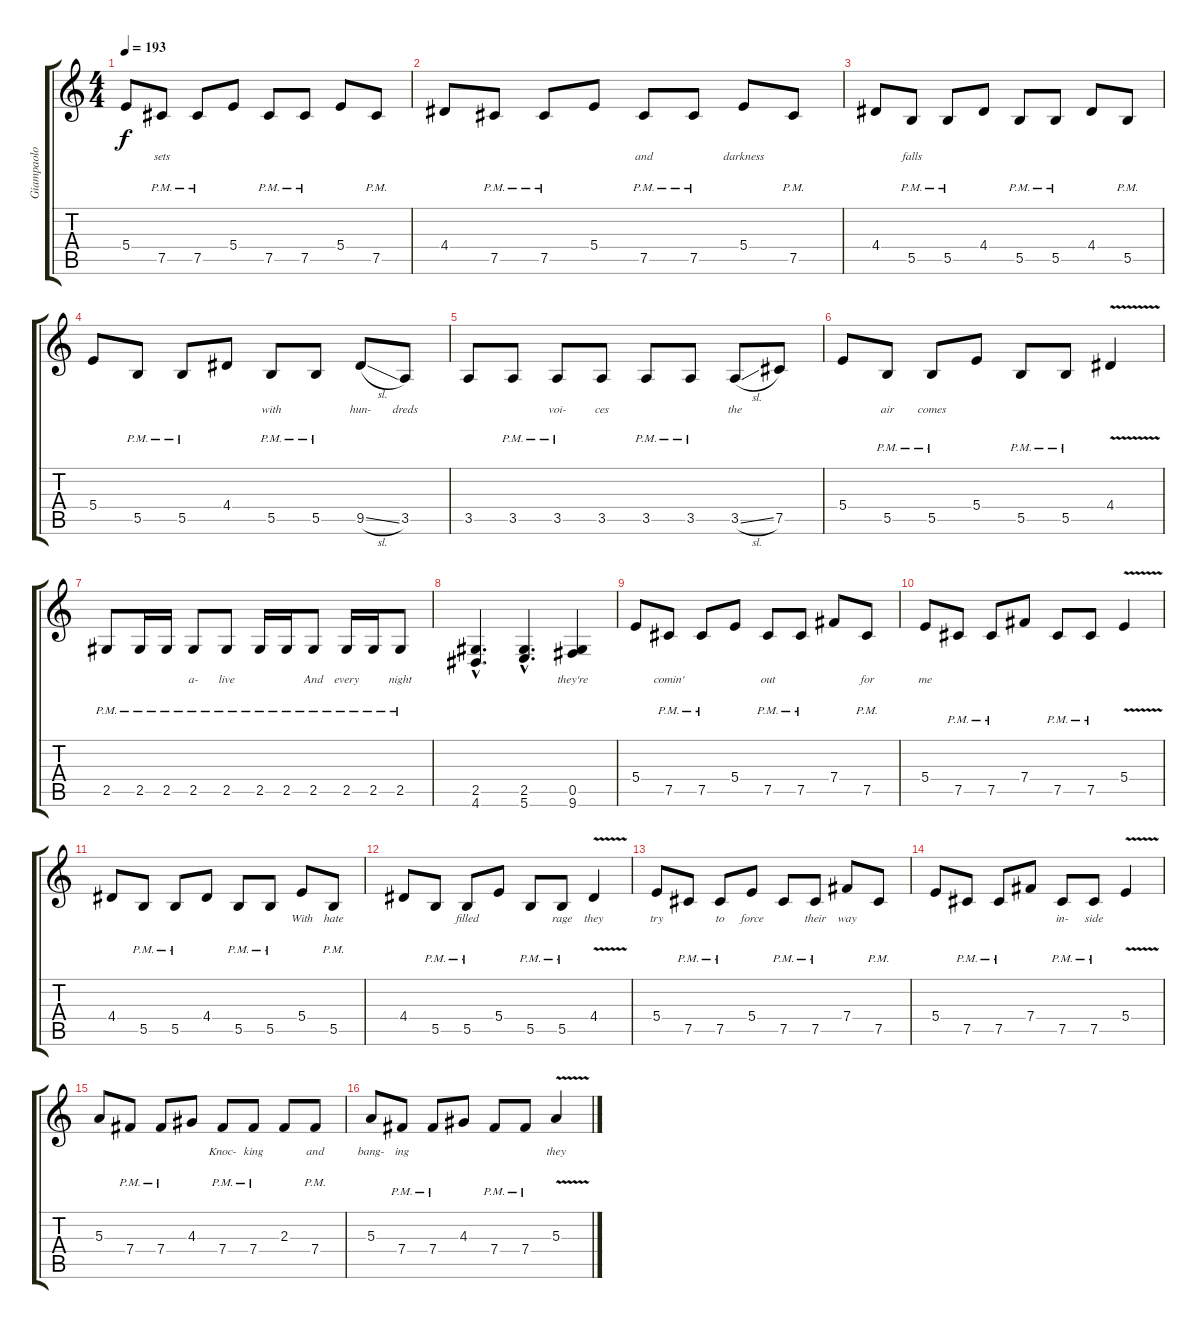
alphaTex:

\track ("Giampaolo Caprino" "Giampaolo ") {instrument overdrivenguitar}
\staff {score tabs}
\tuning (Db4 Ab3 E3 B2 Gb2 B1) {hide}
\ts (4 4)
\tempo 193
\clef g2
\ks c
5.4.8{lyrics (0 "") lyrics (1 "") lyrics (2 "") lyrics (3 "") lyrics (4 "") dy f} 7.5{pm}.8{lyrics (0 "sets") lyrics (1 "") lyrics (2 "") lyrics (3 "") lyrics (4 "")} 7.5{pm}.8{lyrics (0 "") lyrics (1 "") lyrics (2 "") lyrics (3 "") lyrics (4 "")} 5.4.8{lyrics (0 "") lyrics (1 "") lyrics (2 "") lyrics (3 "") lyrics (4 "")} 7.5{pm}.8{lyrics (0 "") lyrics (1 "") lyrics (2 "") lyrics (3 "") lyrics (4 "")} 7.5{pm}.8{lyrics (0 "") lyrics (1 "") lyrics (2 "") lyrics (3 "") lyrics (4 "")} 5.4.8{lyrics (0 "") lyrics (1 "") lyrics (2 "") lyrics (3 "") lyrics (4 "")} 7.5{pm}.8{lyrics (0 "") lyrics (1 "") lyrics (2 "") lyrics (3 "") lyrics (4 "")} |
4.4.8{lyrics (0 "") lyrics (1 "") lyrics (2 "") lyrics (3 "") lyrics (4 "")} 7.5{pm}.8{lyrics (0 "") lyrics (1 "") lyrics (2 "") lyrics (3 "") lyrics (4 "")} 7.5{pm}.8{lyrics (0 "") lyrics (1 "") lyrics (2 "") lyrics (3 "") lyrics (4 "")} 5.4.8{lyrics (0 "") lyrics (1 "") lyrics (2 "") lyrics (3 "") lyrics (4 "")} 7.5{pm}.8{lyrics (0 "and") lyrics (1 "") lyrics (2 "") lyrics (3 "") lyrics (4 "")} 7.5{pm}.8{lyrics (0 "") lyrics (1 "") lyrics (2 "") lyrics (3 "") lyrics (4 "")} 5.4.8{lyrics (0 "darkness") lyrics (1 "") lyrics (2 "") lyrics (3 "") lyrics (4 "")} 7.5{pm}.8{lyrics (0 "") lyrics (1 "") lyrics (2 "") lyrics (3 "") lyrics (4 "")} |
4.4.8{lyrics (0 "") lyrics (1 "") lyrics (2 "") lyrics (3 "") lyrics (4 "")} 5.5{pm}.8{lyrics (0 "falls") lyrics (1 "") lyrics (2 "") lyrics (3 "") lyrics (4 "")} 5.5{pm}.8{lyrics (0 "") lyrics (1 "") lyrics (2 "") lyrics (3 "") lyrics (4 "")} 4.4.8{lyrics (0 "") lyrics (1 "") lyrics (2 "") lyrics (3 "") lyrics (4 "")} 5.5{pm}.8{lyrics (0 "") lyrics (1 "") lyrics (2 "") lyrics (3 "") lyrics (4 "")} 5.5{pm}.8{lyrics (0 "") lyrics (1 "") lyrics (2 "") lyrics (3 "") lyrics (4 "")} 4.4.8{lyrics (0 "") lyrics (1 "") lyrics (2 "") lyrics (3 "") lyrics (4 "")} 5.5{pm}.8{lyrics (0 "") lyrics (1 "") lyrics (2 "") lyrics (3 "") lyrics (4 "")} |
5.4.8{lyrics (0 "") lyrics (1 "") lyrics (2 "") lyrics (3 "") lyrics (4 "")} 5.5{pm}.8{lyrics (0 "") lyrics (1 "") lyrics (2 "") lyrics (3 "") lyrics (4 "")} 5.5{pm}.8{lyrics (0 "") lyrics (1 "") lyrics (2 "") lyrics (3 "") lyrics (4 "")} 4.4.8{lyrics (0 "") lyrics (1 "") lyrics (2 "") lyrics (3 "") lyrics (4 "")} 5.5{pm}.8{lyrics (0 "with") lyrics (1 "") lyrics (2 "") lyrics (3 "") lyrics (4 "")} 5.5{pm}.8{lyrics (0 "") lyrics (1 "") lyrics (2 "") lyrics (3 "") lyrics (4 "")} 9.5{sl}.8{lyrics (0 "hun-") lyrics (1 "") lyrics (2 "") lyrics (3 "") lyrics (4 "")} 3.5.8{lyrics (0 "dreds") lyrics (1 "") lyrics (2 "") lyrics (3 "") lyrics (4 "")} |
3.5.8{lyrics (0 "") lyrics (1 "") lyrics (2 "") lyrics (3 "") lyrics (4 "")} 3.5{pm}.8{lyrics (0 "") lyrics (1 "") lyrics (2 "") lyrics (3 "") lyrics (4 "")} 3.5{pm}.8{lyrics (0 "voi-") lyrics (1 "") lyrics (2 "") lyrics (3 "") lyrics (4 "")} 3.5.8{lyrics (0 "ces") lyrics (1 "") lyrics (2 "") lyrics (3 "") lyrics (4 "")} 3.5{pm}.8{lyrics (0 "") lyrics (1 "") lyrics (2 "") lyrics (3 "") lyrics (4 "")} 3.5{pm}.8{lyrics (0 "") lyrics (1 "") lyrics (2 "") lyrics (3 "") lyrics (4 "")} 3.5{sl}.8{lyrics (0 "the") lyrics (1 "") lyrics (2 "") lyrics (3 "") lyrics (4 "")} 7.5.8{lyrics (0 "") lyrics (1 "") lyrics (2 "") lyrics (3 "") lyrics (4 "")} |
5.4.8{lyrics (0 "") lyrics (1 "") lyrics (2 "") lyrics (3 "") lyrics (4 "")} 5.5{pm}.8{lyrics (0 "air") lyrics (1 "") lyrics (2 "") lyrics (3 "") lyrics (4 "")} 5.5{pm}.8{lyrics (0 "comes") lyrics (1 "") lyrics (2 "") lyrics (3 "") lyrics (4 "")} 5.4.8{lyrics (0 "") lyrics (1 "") lyrics (2 "") lyrics (3 "") lyrics (4 "")} 5.5{pm}.8{lyrics (0 "") lyrics (1 "") lyrics (2 "") lyrics (3 "") lyrics (4 "")} 5.5{pm}.8{lyrics (0 "") lyrics (1 "") lyrics (2 "") lyrics (3 "") lyrics (4 "")} 4.4{v}.4{lyrics (0 "") lyrics (1 "") lyrics (2 "") lyrics (3 "") lyrics (4 "")} |
2.5{pm}.8{lyrics (0 "") lyrics (1 "") lyrics (2 "") lyrics (3 "") lyrics (4 "")} 2.5{pm}.16{lyrics (0 "") lyrics (1 "") lyrics (2 "") lyrics (3 "") lyrics (4 "")} 2.5{pm}.16{lyrics (0 "") lyrics (1 "") lyrics (2 "") lyrics (3 "") lyrics (4 "")} 2.5{pm}.8{lyrics (0 "a-") lyrics (1 "") lyrics (2 "") lyrics (3 "") lyrics (4 "")} 2.5{pm}.8{lyrics (0 "live") lyrics (1 "") lyrics (2 "") lyrics (3 "") lyrics (4 "")} 2.5{pm}.16{lyrics (0 "") lyrics (1 "") lyrics (2 "") lyrics (3 "") lyrics (4 "")} 2.5{pm}.16{lyrics (0 "") lyrics (1 "") lyrics (2 "") lyrics (3 "") lyrics (4 "")} 2.5{pm}.8{lyrics (0 "And") lyrics (1 "") lyrics (2 "") lyrics (3 "") lyrics (4 "")} 2.5{pm}.16{lyrics (0 "every") lyrics (1 "") lyrics (2 "") lyrics (3 "") lyrics (4 "")} 2.5{pm}.16{lyrics (0 "") lyrics (1 "") lyrics (2 "") lyrics (3 "") lyrics (4 "")} 2.5{pm}.8{lyrics (0 "night") lyrics (1 "") lyrics (2 "") lyrics (3 "") lyrics (4 "")} |
(2.5{hac} 4.6{hac}).4{d lyrics (0 "") lyrics (1 "") lyrics (2 "") lyrics (3 "") lyrics (4 "")} (2.5{hac} 5.6{hac}).4{d lyrics (0 "") lyrics (1 "") lyrics (2 "") lyrics (3 "") lyrics (4 "")} (0.5 9.6).4{lyrics (0 "they're") lyrics (1 "") lyrics (2 "") lyrics (3 "") lyrics (4 "")} |
5.4.8{lyrics (0 "") lyrics (1 "") lyrics (2 "") lyrics (3 "") lyrics (4 "")} 7.5{pm}.8{lyrics (0 "comin'") lyrics (1 "") lyrics (2 "") lyrics (3 "") lyrics (4 "")} 7.5{pm}.8{lyrics (0 "") lyrics (1 "") lyrics (2 "") lyrics (3 "") lyrics (4 "")} 5.4.8{lyrics (0 "") lyrics (1 "") lyrics (2 "") lyrics (3 "") lyrics (4 "")} 7.5{pm}.8{lyrics (0 "out") lyrics (1 "") lyrics (2 "") lyrics (3 "") lyrics (4 "")} 7.5{pm}.8{lyrics (0 "") lyrics (1 "") lyrics (2 "") lyrics (3 "") lyrics (4 "")} 7.4.8{lyrics (0 "") lyrics (1 "") lyrics (2 "") lyrics (3 "") lyrics (4 "")} 7.5{pm}.8{lyrics (0 "for") lyrics (1 "") lyrics (2 "") lyrics (3 "") lyrics (4 "")} |
5.4.8{lyrics (0 "me") lyrics (1 "") lyrics (2 "") lyrics (3 "") lyrics (4 "")} 7.5{pm}.8{lyrics (0 "") lyrics (1 "") lyrics (2 "") lyrics (3 "") lyrics (4 "")} 7.5{pm}.8{lyrics (0 "") lyrics (1 "") lyrics (2 "") lyrics (3 "") lyrics (4 "")} 7.4.8{lyrics (0 "") lyrics (1 "") lyrics (2 "") lyrics (3 "") lyrics (4 "")} 7.5{pm}.8{lyrics (0 "") lyrics (1 "") lyrics (2 "") lyrics (3 "") lyrics (4 "")} 7.5{pm}.8{lyrics (0 "") lyrics (1 "") lyrics (2 "") lyrics (3 "") lyrics (4 "")} 5.4{v}.4{lyrics (0 "") lyrics (1 "") lyrics (2 "") lyrics (3 "") lyrics (4 "")} |
4.4.8{lyrics (0 "") lyrics (1 "") lyrics (2 "") lyrics (3 "") lyrics (4 "")} 5.5{pm}.8{lyrics (0 "") lyrics (1 "") lyrics (2 "") lyrics (3 "") lyrics (4 "")} 5.5{pm}.8{lyrics (0 "") lyrics (1 "") lyrics (2 "") lyrics (3 "") lyrics (4 "")} 4.4.8{lyrics (0 "") lyrics (1 "") lyrics (2 "") lyrics (3 "") lyrics (4 "")} 5.5{pm}.8{lyrics (0 "") lyrics (1 "") lyrics (2 "") lyrics (3 "") lyrics (4 "")} 5.5{pm}.8{lyrics (0 "") lyrics (1 "") lyrics (2 "") lyrics (3 "") lyrics (4 "")} 5.4.8{lyrics (0 "With") lyrics (1 "") lyrics (2 "") lyrics (3 "") lyrics (4 "")} 5.5{pm}.8{lyrics (0 "hate") lyrics (1 "") lyrics (2 "") lyrics (3 "") lyrics (4 "")} |
4.4.8{lyrics (0 "") lyrics (1 "") lyrics (2 "") lyrics (3 "") lyrics (4 "")} 5.5{pm}.8{lyrics (0 "") lyrics (1 "") lyrics (2 "") lyrics (3 "") lyrics (4 "")} 5.5{pm}.8{lyrics (0 "filled") lyrics (1 "") lyrics (2 "") lyrics (3 "") lyrics (4 "")} 5.4.8{lyrics (0 "") lyrics (1 "") lyrics (2 "") lyrics (3 "") lyrics (4 "")} 5.5{pm}.8{lyrics (0 "") lyrics (1 "") lyrics (2 "") lyrics (3 "") lyrics (4 "")} 5.5{pm}.8{lyrics (0 "rage") lyrics (1 "") lyrics (2 "") lyrics (3 "") lyrics (4 "")} 4.4{v}.4{lyrics (0 "they") lyrics (1 "") lyrics (2 "") lyrics (3 "") lyrics (4 "")} |
5.4.8{lyrics (0 "try") lyrics (1 "") lyrics (2 "") lyrics (3 "") lyrics (4 "")} 7.5{pm}.8{lyrics (0 "") lyrics (1 "") lyrics (2 "") lyrics (3 "") lyrics (4 "")} 7.5{pm}.8{lyrics (0 "to") lyrics (1 "") lyrics (2 "") lyrics (3 "") lyrics (4 "")} 5.4.8{lyrics (0 "force") lyrics (1 "") lyrics (2 "") lyrics (3 "") lyrics (4 "")} 7.5{pm}.8{lyrics (0 "") lyrics (1 "") lyrics (2 "") lyrics (3 "") lyrics (4 "")} 7.5{pm}.8{lyrics (0 "their") lyrics (1 "") lyrics (2 "") lyrics (3 "") lyrics (4 "")} 7.4.8{lyrics (0 "way") lyrics (1 "") lyrics (2 "") lyrics (3 "") lyrics (4 "")} 7.5{pm}.8{lyrics (0 "") lyrics (1 "") lyrics (2 "") lyrics (3 "") lyrics (4 "")} |
5.4.8{lyrics (0 "") lyrics (1 "") lyrics (2 "") lyrics (3 "") lyrics (4 "")} 7.5{pm}.8{lyrics (0 "") lyrics (1 "") lyrics (2 "") lyrics (3 "") lyrics (4 "")} 7.5{pm}.8{lyrics (0 "") lyrics (1 "") lyrics (2 "") lyrics (3 "") lyrics (4 "")} 7.4.8{lyrics (0 "") lyrics (1 "") lyrics (2 "") lyrics (3 "") lyrics (4 "")} 7.5{pm}.8{lyrics (0 "in-") lyrics (1 "") lyrics (2 "") lyrics (3 "") lyrics (4 "")} 7.5{pm}.8{lyrics (0 "side") lyrics (1 "") lyrics (2 "") lyrics (3 "") lyrics (4 "")} 5.4{v}.4{lyrics (0 "") lyrics (1 "") lyrics (2 "") lyrics (3 "") lyrics (4 "")} |
5.3.8{lyrics (0 "") lyrics (1 "") lyrics (2 "") lyrics (3 "") lyrics (4 "")} 7.4{pm}.8{lyrics (0 "") lyrics (1 "") lyrics (2 "") lyrics (3 "") lyrics (4 "")} 7.4{pm}.8{lyrics (0 "") lyrics (1 "") lyrics (2 "") lyrics (3 "") lyrics (4 "")} 4.3.8{lyrics (0 "") lyrics (1 "") lyrics (2 "") lyrics (3 "") lyrics (4 "")} 7.4{pm}.8{lyrics (0 "Knoc-") lyrics (1 "") lyrics (2 "") lyrics (3 "") lyrics (4 "")} 7.4{pm}.8{lyrics (0 "king") lyrics (1 "") lyrics (2 "") lyrics (3 "") lyrics (4 "")} 2.3.8{lyrics (0 "") lyrics (1 "") lyrics (2 "") lyrics (3 "") lyrics (4 "")} 7.4{pm}.8{lyrics (0 "and") lyrics (1 "") lyrics (2 "") lyrics (3 "") lyrics (4 "")} |
5.3.8{lyrics (0 "bang-") lyrics (1 "") lyrics (2 "") lyrics (3 "") lyrics (4 "")} 7.4{pm}.8{lyrics (0 "ing") lyrics (1 "") lyrics (2 "") lyrics (3 "") lyrics (4 "")} 7.4{pm}.8{lyrics (0 "") lyrics (1 "") lyrics (2 "") lyrics (3 "") lyrics (4 "")} 4.3.8{lyrics (0 "") lyrics (1 "") lyrics (2 "") lyrics (3 "") lyrics (4 "")} 7.4{pm}.8{lyrics (0 "") lyrics (1 "") lyrics (2 "") lyrics (3 "") lyrics (4 "")} 7.4{pm}.8{lyrics (0 "") lyrics (1 "") lyrics (2 "") lyrics (3 "") lyrics (4 "")} 5.3{v}.4{lyrics (0 "they") lyrics (1 "") lyrics (2 "") lyrics (3 "") lyrics (4 "")}
